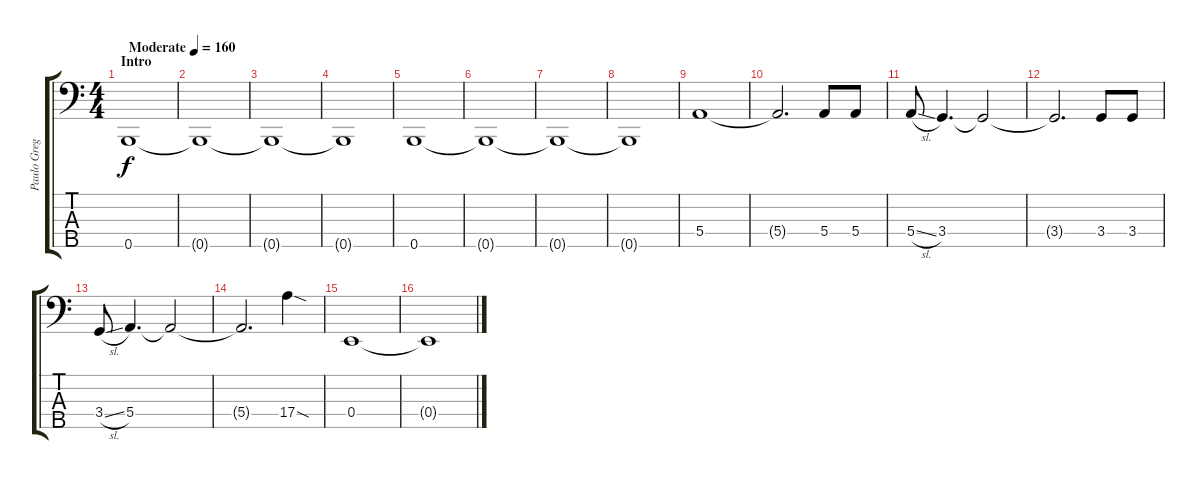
\track ("Paulo Gregoletto" "Paulo Greg") {instrument electricbassfinger}
\staff {score tabs}
\tuning (G2 D2 A1 E1 B0) {hide}
\ts (4 4)
\section ("" "Intro")
\tempo (160 "Moderate")
\clef f4
\ks c
0.5.1{dy f instrument electricbassfinger} |
0.5{t}.1 |
0.5{t}.1 |
0.5{t}.1 |
0.5.1 |
0.5{t}.1 |
0.5{t}.1 |
0.5{t}.1 |
5.4.1 |
5.4{t}.2{d} 5.4.8 5.4.8 |
5.4{sl}.8 3.4.4{d} 3.4{t}.2 |
3.4{t}.2{d} 3.4.8 3.4.8 |
3.4{sl}.8 5.4.4{d} 5.4{t}.2 |
5.4{t}.2{d} 17.4{sod}.4 |
0.4.1 |
0.4{t}.1
